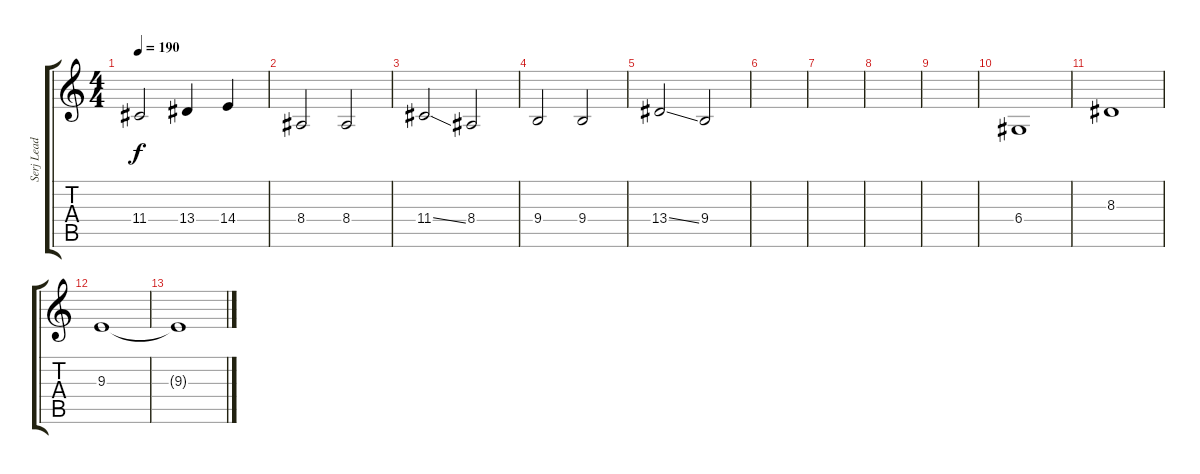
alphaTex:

\track ("Serj Lead Vox" "Serj Lead ") {instrument bassoon}
\staff {score tabs}
\tuning (E4 B3 G3 D3 A2 E2) {hide}
\ts (4 4)
\tempo 190
\clef g2
\ks c
11.4{t}.2{dy f} 13.4.4 14.4.4 |
8.4.2 8.4.2 |
11.4{ss}.2 8.4.2 |
9.4.2 9.4.2 |
13.4{ss}.2 9.4.2 |
|
|
|
|
6.4.1 |
8.3.1 |
9.3.1 |
9.3{t}.1
